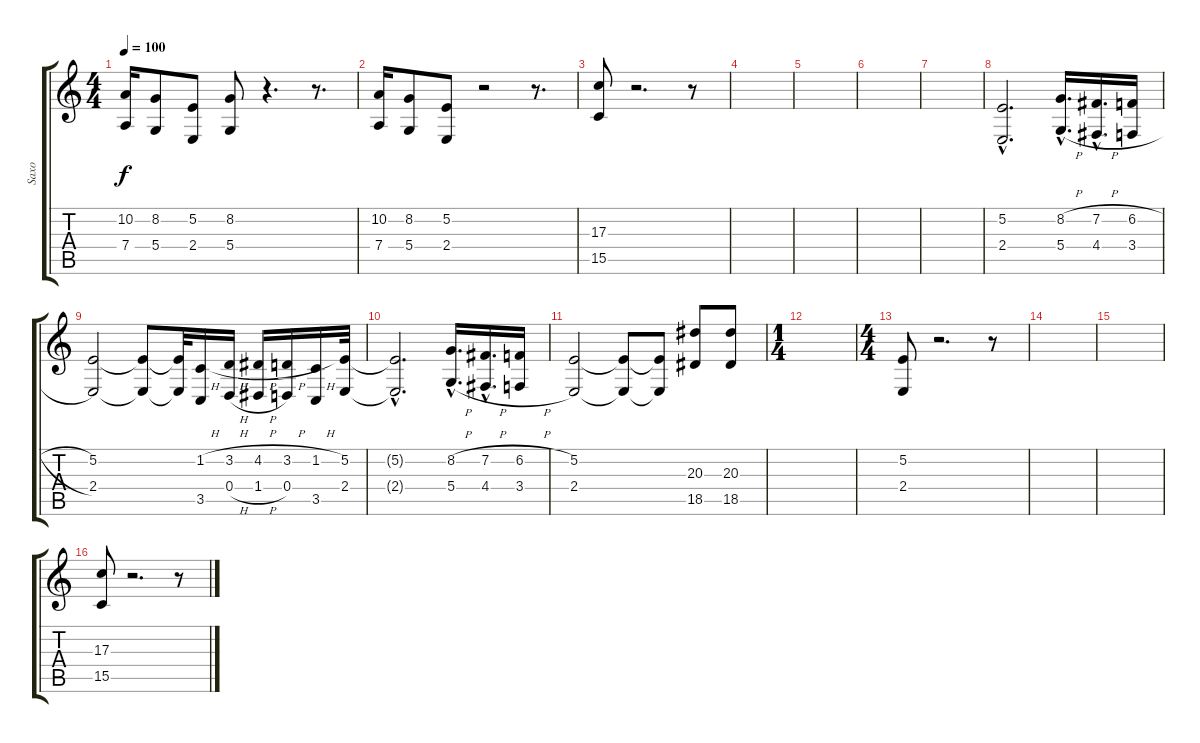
\track ("Saxo" "Saxo") {instrument altosax}
\staff {score tabs}
\tuning (E4 B3 G3 D3 A2 E2) {hide}
\ts (4 4)
\tempo 100
\clef g2
\ks c
(10.2 7.4).16{dy f} (8.2 5.4).8 (5.2 2.4).8 (8.2 5.4).8 r.4{d} r.8{d} |
(10.2 7.4).16 (8.2 5.4).8 (5.2 2.4).8 r.2 r.8{d} |
(17.3 15.5).8 r.2{d} r.8 |
|
|
|
|
(5.2{hac} 2.4{hac}).2{d} (8.2{h hac} 5.4{h hac}).16{d} (7.2{h hac} 4.4{h hac}).16{d} (6.2{h} 3.4{h}).16 |
(5.2 2.4).2 (5.2{t} 2.4{t}).8 (5.2{t} 2.4{t}).32 (1.2{h} 3.5).16 (3.2{h} 0.4{h}).16 (4.2{h} 1.4{h}).16 (3.2{h} 0.4).16 (1.2{h} 3.5).16 (5.2 2.4).32 |
(5.2{hac t} 2.4{hac t}).2{d} (8.2{h hac} 5.4{h hac}).16{d} (7.2{h hac} 4.4{h hac}).16{d} (6.2{h} 3.4{h}).16 |
(5.2 2.4).2 (5.2{t} 2.4{t}).8 (5.2{t} 2.4{t}).8 (20.3 18.5).8 (20.3 18.5).8 |
\ts (1 4)
|
\ts (4 4)
(5.2 2.4).8 r.2{d} r.8 |
|
|
(17.3 15.5).8 r.2{d} r.8
